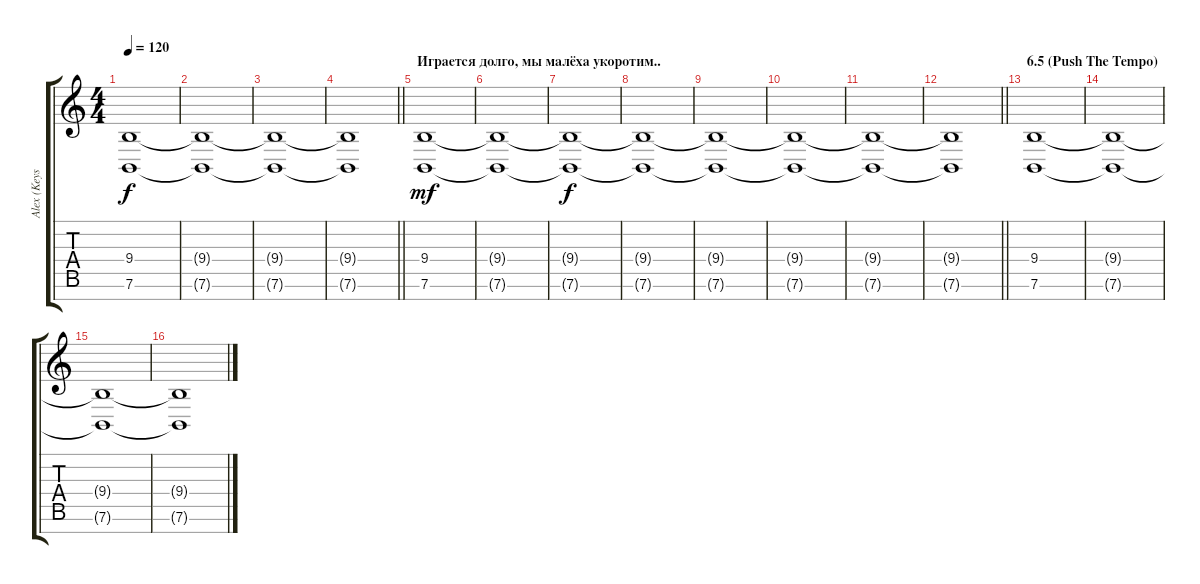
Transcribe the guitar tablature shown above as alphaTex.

\track ("Alex (Keys)" "Alex (Keys") {instrument lead2sawtooth}
\staff {score tabs}
\tuning (E4 B3 G3 D3 A2 E2 B1) {hide}
\ts (4 4)
\tempo 120
\clef g2
\ks c
(9.4{t} 7.6{t}).1{dy f} |
(9.4{t} 7.6{t}).1 |
(9.4{t} 7.6{t}).1 |
\barLineRight lightlight
(9.4{t} 7.6{t}).1 |
\section ("" "Играется долго, мы малёха укоротим..")
(9.4 7.6).1{dy mf} |
(9.4{t} 7.6{t}).1 |
(9.4{t} 7.6{t}).1{dy f} |
(9.4{t} 7.6{t}).1 |
(9.4{t} 7.6{t}).1 |
(9.4{t} 7.6{t}).1 |
(9.4{t} 7.6{t}).1 |
\barLineRight lightlight
(9.4{t} 7.6{t}).1 |
\section ("" "6.5 (Push The Tempo)")
(9.4 7.6).1 |
(9.4{t} 7.6{t}).1 |
(9.4{t} 7.6{t}).1 |
(9.4{t} 7.6{t}).1
